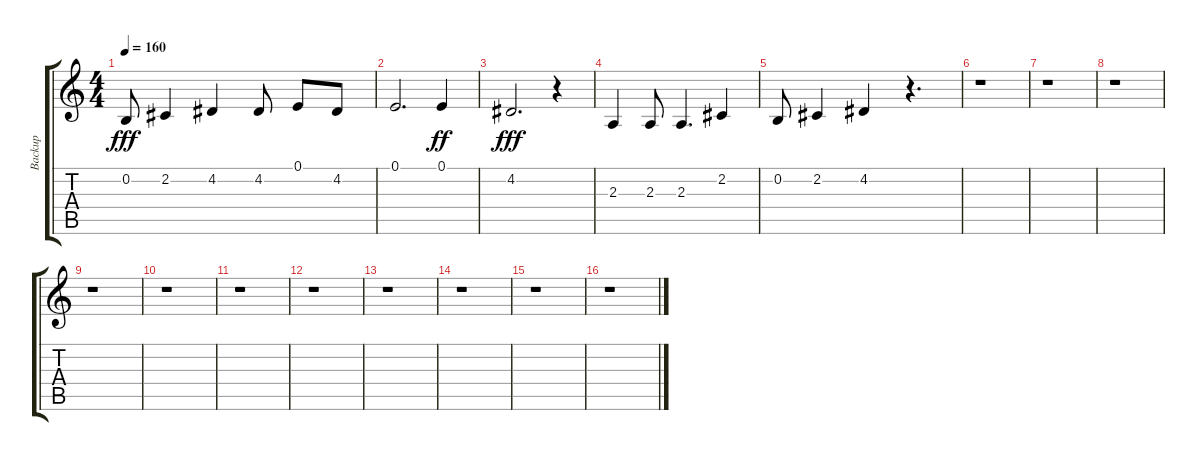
\track ("Backup" "Backup") {instrument altosax}
\staff {score tabs}
\tuning (E4 B3 G3 D3 A2 E2) {hide}
\ts (4 4)
\tempo 160
\clef g2
\ks c
0.2.8{dy fff} 2.2.4 4.2.4 4.2.8 0.1.8 4.2.8 |
0.1.2{d} 0.1.4{dy ff} |
4.2.2{d dy fff} r.4 |
2.3.4 2.3.8 2.3.4{d} 2.2.4 |
0.2.8 2.2.4 4.2.4 r.4{d} |
r.1 |
r.1 |
r.1 |
r.1 |
r.1 |
r.1 |
r.1 |
r.1 |
r.1 |
r.1 |
r.1
